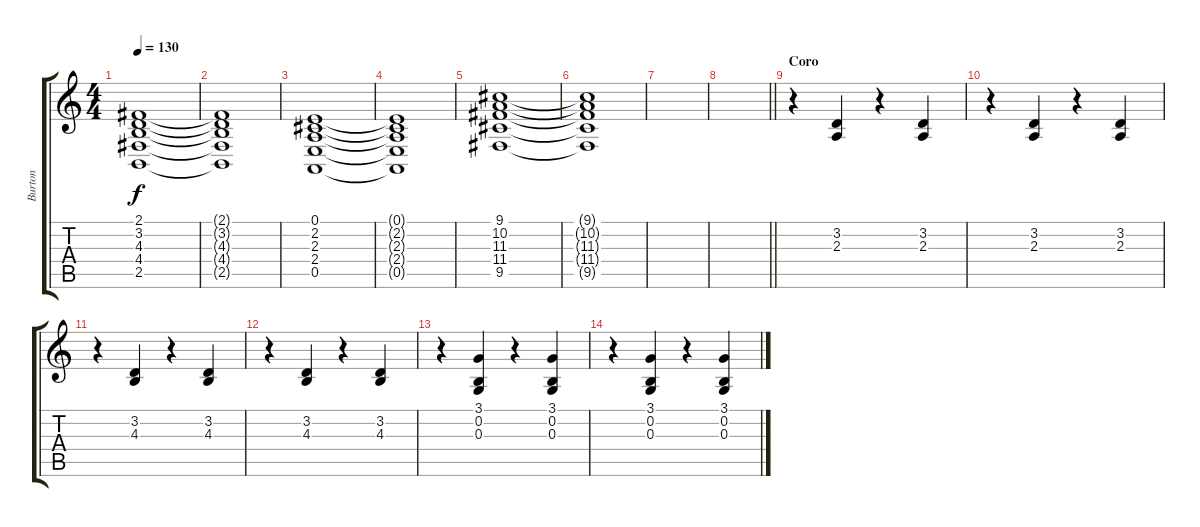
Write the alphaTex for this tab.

\track ("Burton" "Burton") {instrument whistle}
\staff {score tabs}
\tuning (E4 B3 G3 D3 A2 E2) {hide}
\ts (4 4)
\tempo 130
\clef g2
\ks c
(2.1 3.2 4.3 4.4 2.5).1{dy f instrument electricpiano1} |
(2.1{t} 3.2{t} 4.3{t} 4.4{t} 2.5{t}).1 |
(0.1 2.2 2.3 2.4 0.5).1 |
(0.1{t} 2.2{t} 2.3{t} 2.4{t} 0.5{t}).1 |
(9.1 10.2 11.3 11.4 9.5).1 |
(9.1{t} 10.2{t} 11.3{t} 11.4{t} 9.5{t}).1 |
|
\barLineRight lightlight
|
\section ("" "Coro")
r.4{instrument rockorgan} (3.2 2.3).4 r.4{instrument rockorgan} (3.2 2.3).4 |
r.4{instrument rockorgan} (3.2 2.3).4 r.4{instrument rockorgan} (3.2 2.3).4 |
r.4{instrument rockorgan} (3.2 4.3).4 r.4{instrument rockorgan} (3.2 4.3).4 |
r.4{instrument rockorgan} (3.2 4.3).4 r.4{instrument rockorgan} (3.2 4.3).4 |
r.4{instrument rockorgan} (3.1 0.2 0.3).4 r.4{instrument rockorgan} (3.1 0.2 0.3).4 |
r.4{instrument rockorgan} (3.1 0.2 0.3).4 r.4{instrument rockorgan} (3.1 0.2 0.3).4
